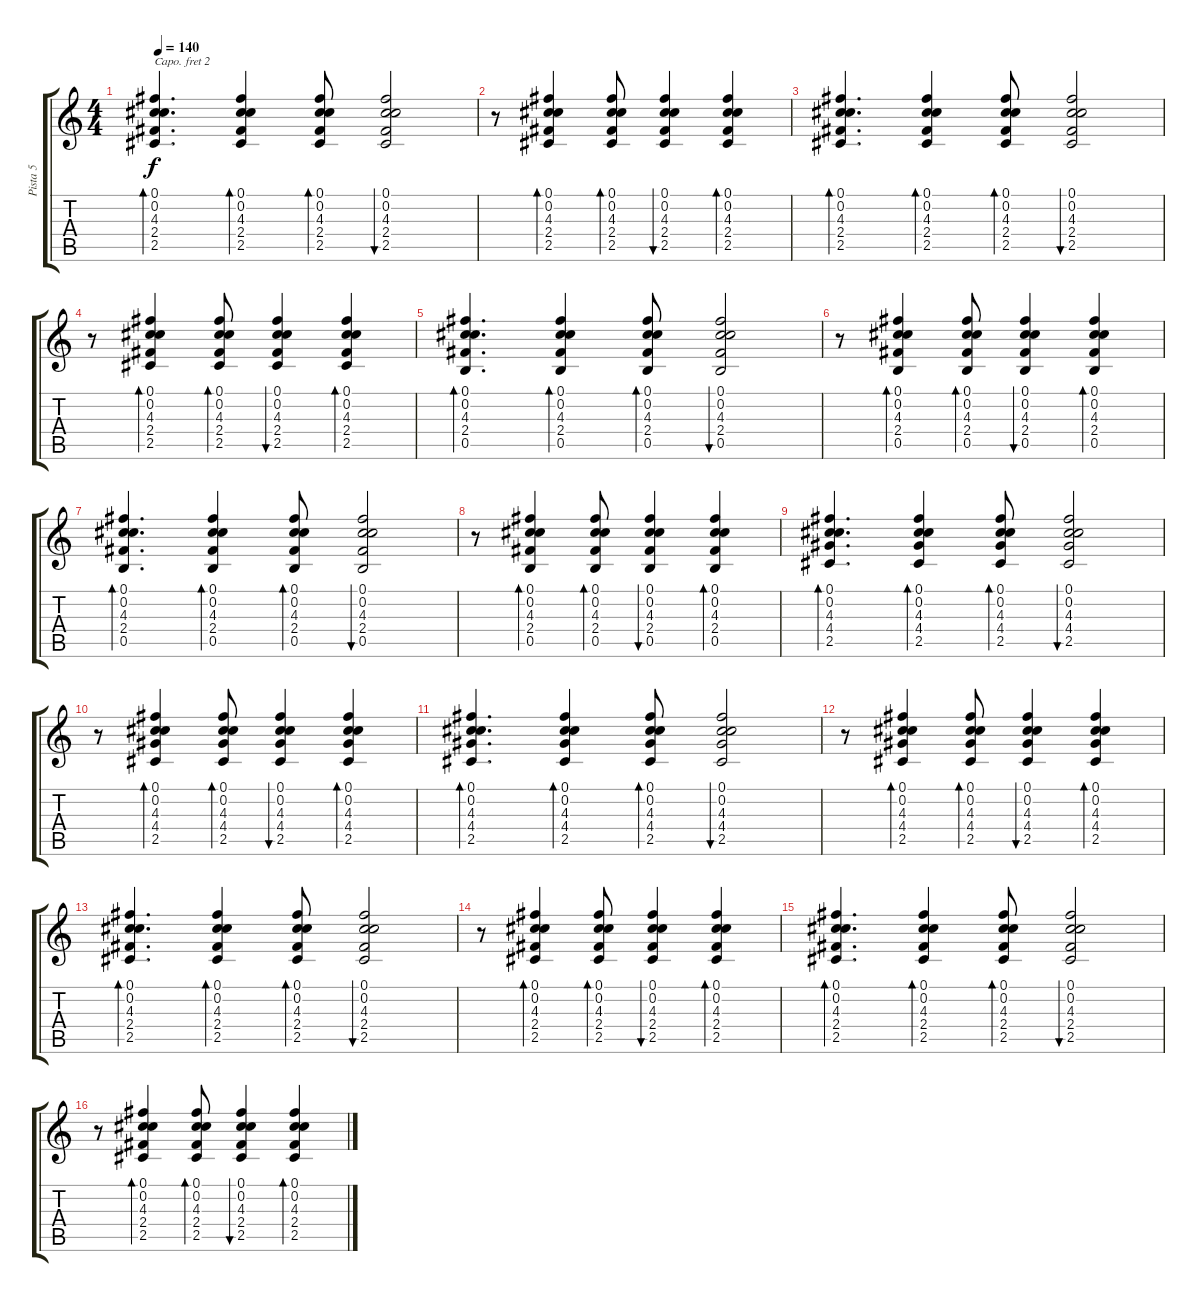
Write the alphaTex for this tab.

\track ("Pista 5" "Pista 5") {instrument acousticguitarsteel}
\staff {score tabs}
\capo 2
\tuning (E4 B3 G3 D3 A2 E2) {hide}
\ts (4 4)
\tempo 140
\clef g2
\ks c
(0.1 0.2 4.3 2.4 2.5).4{d bd 60 dy f} (0.1 0.2 4.3 2.4 2.5).4{bd 60} (0.1 0.2 4.3 2.4 2.5).8{bd 60} (0.1 0.2 4.3 2.4 2.5).2{bu 60} |
r.8 (0.1 0.2 4.3 2.4 2.5).4{bd 60} (0.1 0.2 4.3 2.4 2.5).8{bd 60} (0.1 0.2 4.3 2.4 2.5).4{bu 60} (0.1 0.2 4.3 2.4 2.5).4{bd 60} |
(0.1 0.2 4.3 2.4 2.5).4{d bd 60} (0.1 0.2 4.3 2.4 2.5).4{bd 60} (0.1 0.2 4.3 2.4 2.5).8{bd 60} (0.1 0.2 4.3 2.4 2.5).2{bu 60} |
r.8 (0.1 0.2 4.3 2.4 2.5).4{bd 60} (0.1 0.2 4.3 2.4 2.5).8{bd 60} (0.1 0.2 4.3 2.4 2.5).4{bu 60} (0.1 0.2 4.3 2.4 2.5).4{bd 60} |
(0.1 0.2 4.3 2.4 0.5).4{d bd 60} (0.1 0.2 4.3 2.4 0.5).4{bd 60} (0.1 0.2 4.3 2.4 0.5).8{bd 60} (0.1 0.2 4.3 2.4 0.5).2{bu 60} |
r.8 (0.1 0.2 4.3 2.4 0.5).4{bd 60} (0.1 0.2 4.3 2.4 0.5).8{bd 60} (0.1 0.2 4.3 2.4 0.5).4{bu 60} (0.1 0.2 4.3 2.4 0.5).4{bd 60} |
(0.1 0.2 4.3 2.4 0.5).4{d bd 60} (0.1 0.2 4.3 2.4 0.5).4{bd 60} (0.1 0.2 4.3 2.4 0.5).8{bd 60} (0.1 0.2 4.3 2.4 0.5).2{bu 60} |
r.8 (0.1 0.2 4.3 2.4 0.5).4{bd 60} (0.1 0.2 4.3 2.4 0.5).8{bd 60} (0.1 0.2 4.3 2.4 0.5).4{bu 60} (0.1 0.2 4.3 2.4 0.5).4{bd 60} |
(0.1 0.2 4.3 4.4 2.5).4{d bd 60} (0.1 0.2 4.3 4.4 2.5).4{bd 60} (0.1 0.2 4.3 4.4 2.5).8{bd 60} (0.1 0.2 4.3 4.4 2.5).2{bu 60} |
r.8 (0.1 0.2 4.3 4.4 2.5).4{bd 60} (0.1 0.2 4.3 4.4 2.5).8{bd 60} (0.1 0.2 4.3 4.4 2.5).4{bu 60} (0.1 0.2 4.3 4.4 2.5).4{bd 60} |
(0.1 0.2 4.3 4.4 2.5).4{d bd 60} (0.1 0.2 4.3 4.4 2.5).4{bd 60} (0.1 0.2 4.3 4.4 2.5).8{bd 60} (0.1 0.2 4.3 4.4 2.5).2{bu 60} |
r.8 (0.1 0.2 4.3 4.4 2.5).4{bd 60} (0.1 0.2 4.3 4.4 2.5).8{bd 60} (0.1 0.2 4.3 4.4 2.5).4{bu 60} (0.1 0.2 4.3 4.4 2.5).4{bd 60} |
(0.1 0.2 4.3 2.4 2.5).4{d bd 60} (0.1 0.2 4.3 2.4 2.5).4{bd 60} (0.1 0.2 4.3 2.4 2.5).8{bd 60} (0.1 0.2 4.3 2.4 2.5).2{bu 60} |
r.8 (0.1 0.2 4.3 2.4 2.5).4{bd 60} (0.1 0.2 4.3 2.4 2.5).8{bd 60} (0.1 0.2 4.3 2.4 2.5).4{bu 60} (0.1 0.2 4.3 2.4 2.5).4{bd 60} |
(0.1 0.2 4.3 2.4 2.5).4{d bd 60} (0.1 0.2 4.3 2.4 2.5).4{bd 60} (0.1 0.2 4.3 2.4 2.5).8{bd 60} (0.1 0.2 4.3 2.4 2.5).2{bu 60} |
r.8 (0.1 0.2 4.3 2.4 2.5).4{bd 60} (0.1 0.2 4.3 2.4 2.5).8{bd 60} (0.1 0.2 4.3 2.4 2.5).4{bu 60} (0.1 0.2 4.3 2.4 2.5).4{bd 60}
